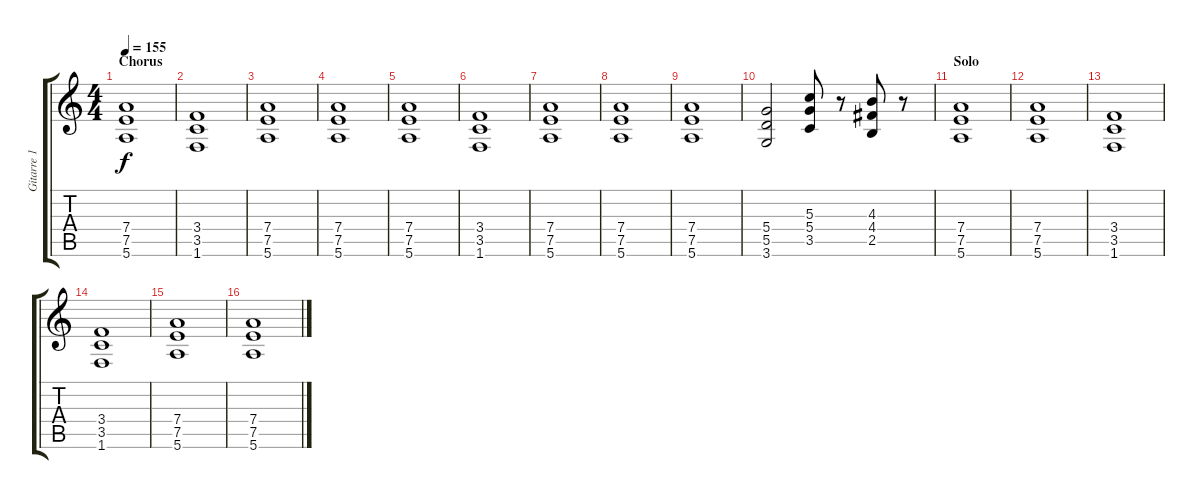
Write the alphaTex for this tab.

\track ("Gitarre 1 - Farin Urlaub" "Gitarre 1 ") {instrument distortionguitar}
\staff {score tabs}
\tuning (E4 B3 G3 D3 A2 E2) {hide}
\ts (4 4)
\section ("" "Chorus")
\tempo 155
\clef g2
\ks c
(7.4 7.5 5.6).1{dy f} |
(3.4 3.5 1.6).1 |
(7.4 7.5 5.6).1 |
(7.4 7.5 5.6).1 |
(7.4 7.5 5.6).1 |
(3.4 3.5 1.6).1 |
(7.4 7.5 5.6).1 |
(7.4 7.5 5.6).1 |
(7.4 7.5 5.6).1 |
(5.4 5.5 3.6).2 (5.3 5.4 3.5).8 r.8 (4.3 4.4 2.5).8 r.8 |
\section ("" "Solo")
(7.4 7.5 5.6).1 |
(7.4 7.5 5.6).1 |
(3.4 3.5 1.6).1 |
(3.4 3.5 1.6).1 |
(7.4 7.5 5.6).1 |
(7.4 7.5 5.6).1
